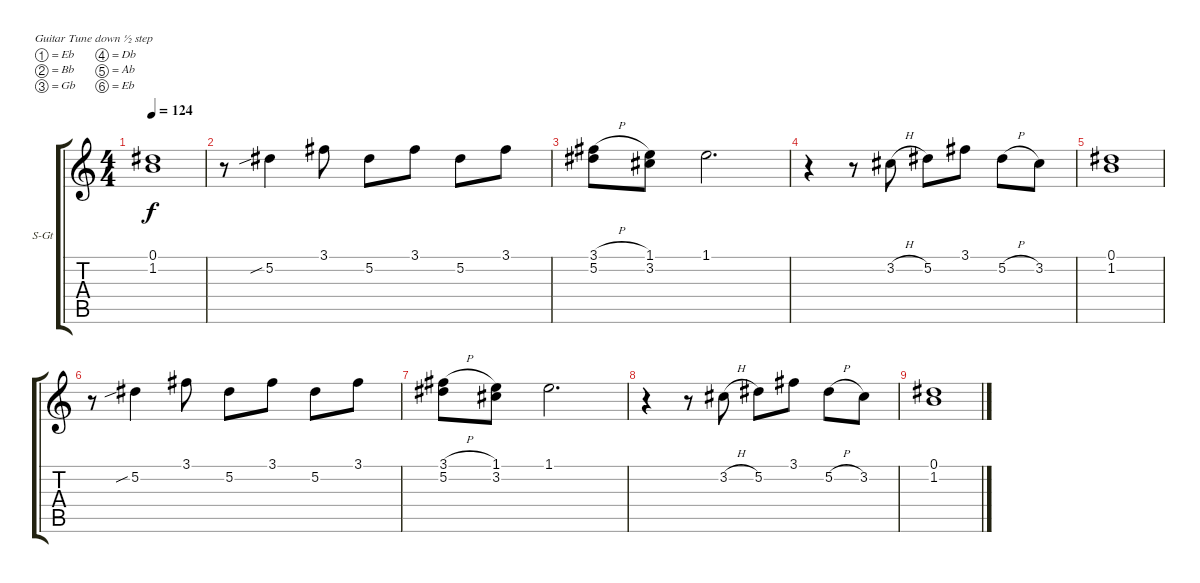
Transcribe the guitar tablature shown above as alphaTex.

\bracketExtendMode groupsimilarinstruments
\firstSystemTrackNameOrientation horizontal
\otherSystemsTrackNameOrientation horizontal
\track ("Gt 2" "S-Gt") {instrument acousticguitarsteel}
\staff {score tabs}
\tuning (Eb4 Bb3 Gb3 Db3 Ab2 Eb2)
\ts (4 4)
\tempo 124
\clef g2
\scale
1.03909
\ks c
(0.1 1.2).1{dy f} |
\scale
0.960908 r.8 5.2{sib}.4 3.1.8 5.2.8 3.1.8 5.2.8 3.1.8 |
\scale
1.03909 (5.2{h} 3.1{h}).8 (3.2 1.1).8 1.1.2{d} |
\scale
0.960908 r.4 r.8 3.2{h}.8 5.2.8 3.1.8 5.2{h}.8 3.2.8 |
\scale
1.03909 (0.1 1.2).1 |
\scale
0.960908 r.8 5.2{sib}.4 3.1.8 5.2.8 3.1.8 5.2.8 3.1.8 |
\scale
1.03909 (5.2{h} 3.1{h}).8 (3.2 1.1).8 1.1.2{d} |
\scale
0.960908 r.4 r.8 3.2{h}.8 5.2.8 3.1.8 5.2{h}.8 3.2.8 |
(0.1 1.2).1
